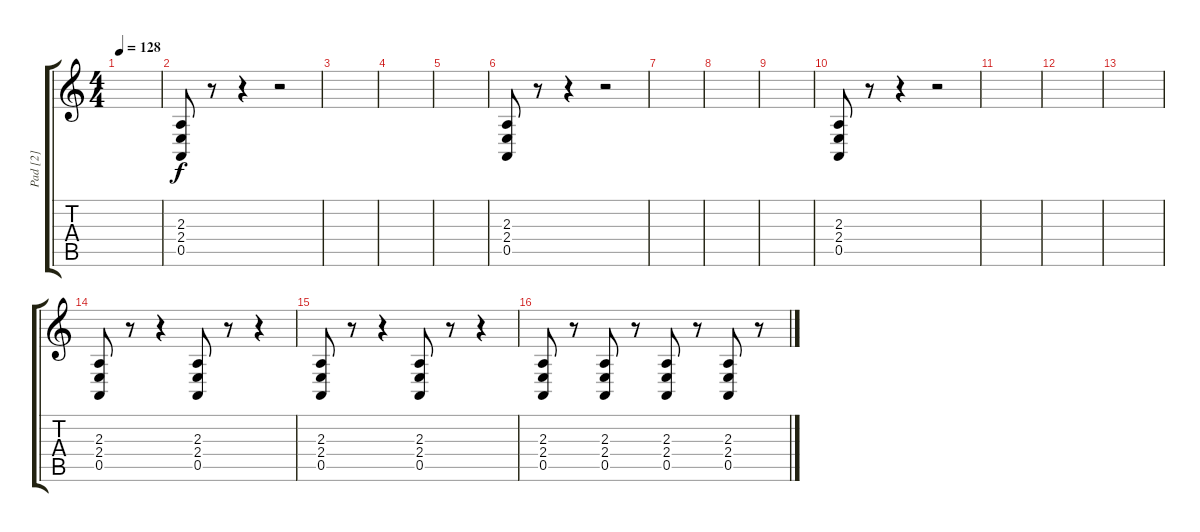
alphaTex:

\track ("Pad [2]" "Pad [2]") {instrument lead2sawtooth}
\staff {score tabs}
\tuning (E4 B3 G3 D3 A2 E2) {hide}
\ts (4 4)
\tempo 128
\clef g2
\ks c
|
(2.3 2.4 0.5).8 r.8 r.4 r.2 |
|
|
|
(2.3 2.4 0.5).8 r.8 r.4 r.2 |
|
|
|
(2.3 2.4 0.5).8 r.8 r.4 r.2 |
|
|
|
(2.3 2.4 0.5).8 r.8 r.4 (2.3 2.4 0.5).8 r.8 r.4 |
(2.3 2.4 0.5).8 r.8 r.4 (2.3 2.4 0.5).8 r.8 r.4 |
(2.3 2.4 0.5).8 r.8 (2.3 2.4 0.5).8 r.8 (2.3 2.4 0.5).8 r.8 (2.3 2.4 0.5).8 r.8
